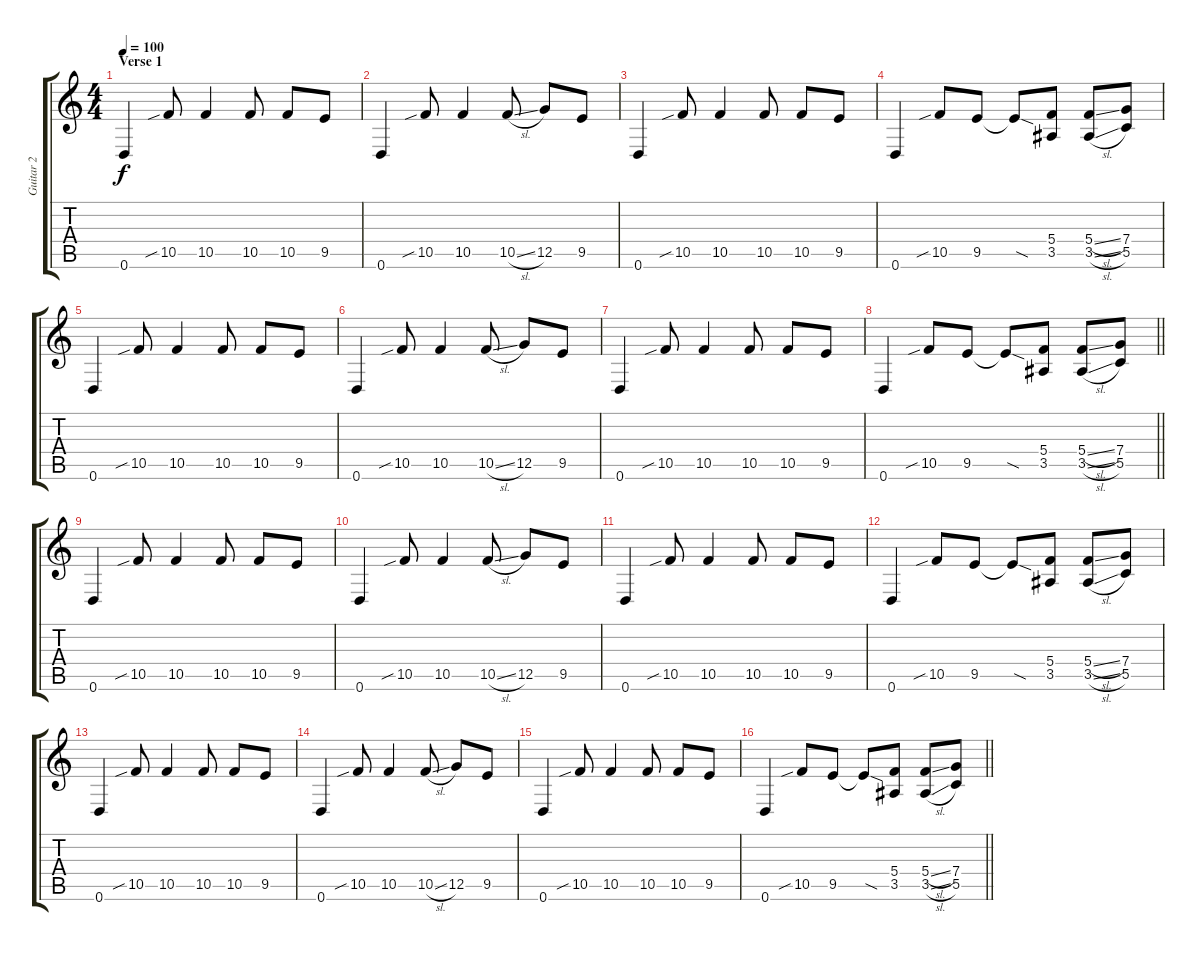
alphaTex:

\track ("Guitar 2" "Guitar 2") {instrument distortionguitar}
\staff {score tabs}
\tuning (D4 A3 F3 C3 G2 D2) {hide}
\ts (4 4)
\section ("" "Verse 1")
\tempo 100
\clef g2
\ks c
0.6.4{dy f} 10.5{sib}.8 10.5.4 10.5.8 10.5.8 9.5.8 |
0.6.4 10.5{sib}.8 10.5.4 10.5{sl}.8 12.5.8 9.5.8 |
0.6.4 10.5{sib}.8 10.5.4 10.5.8 10.5.8 9.5.8 |
0.6.4 10.5{sib}.8 9.5.8 9.5{sod t}.8 (5.4 3.5).8 (5.4{sl} 3.5{sl}).8 (7.4 5.5).8 |
0.6.4 10.5{sib}.8 10.5.4 10.5.8 10.5.8 9.5.8 |
0.6.4 10.5{sib}.8 10.5.4 10.5{sl}.8 12.5.8 9.5.8 |
0.6.4 10.5{sib}.8 10.5.4 10.5.8 10.5.8 9.5.8 |
\barLineRight lightlight
0.6.4 10.5{sib}.8 9.5.8 9.5{sod t}.8 (5.4 3.5).8 (5.4{sl} 3.5{sl}).8 (7.4 5.5).8 |
0.6.4 10.5{sib}.8 10.5.4 10.5.8 10.5.8 9.5.8 |
0.6.4 10.5{sib}.8 10.5.4 10.5{sl}.8 12.5.8 9.5.8 |
0.6.4 10.5{sib}.8 10.5.4 10.5.8 10.5.8 9.5.8 |
0.6.4 10.5{sib}.8 9.5.8 9.5{sod t}.8 (5.4 3.5).8 (5.4{sl} 3.5{sl}).8 (7.4 5.5).8 |
0.6.4 10.5{sib}.8 10.5.4 10.5.8 10.5.8 9.5.8 |
0.6.4 10.5{sib}.8 10.5.4 10.5{sl}.8 12.5.8 9.5.8 |
0.6.4 10.5{sib}.8 10.5.4 10.5.8 10.5.8 9.5.8 |
\barLineRight lightlight
0.6.4 10.5{sib}.8 9.5.8 9.5{sod t}.8 (5.4 3.5).8 (5.4{sl} 3.5{sl}).8 (7.4 5.5).8
